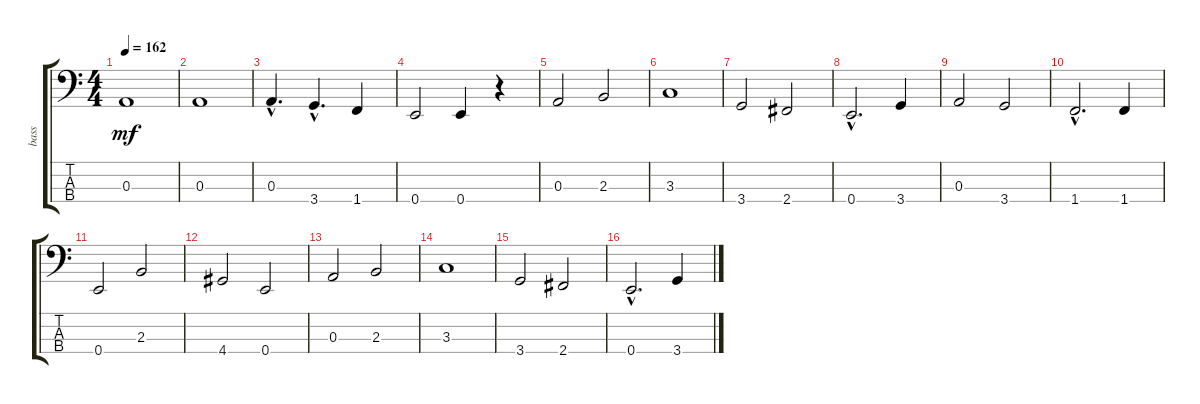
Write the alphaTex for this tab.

\track ("bass" "bass") {instrument fretlessbass}
\staff {score tabs}
\tuning (G2 D2 A1 E1) {hide}
\ts (4 4)
\tempo 162
\clef f4
\ks c
0.3.1{dy mf} |
0.3.1 |
0.3{hac}.4{d} 3.4{hac}.4{d} 1.4.4 |
0.4.2 0.4.4 r.4 |
0.3.2 2.3.2 |
3.3.1 |
3.4.2 2.4.2 |
0.4{hac}.2{d} 3.4.4 |
0.3.2 3.4.2 |
1.4{hac}.2{d} 1.4.4 |
0.4.2 2.3.2 |
4.4.2 0.4.2 |
0.3.2 2.3.2 |
3.3.1 |
3.4.2 2.4.2 |
0.4{hac}.2{d} 3.4.4
